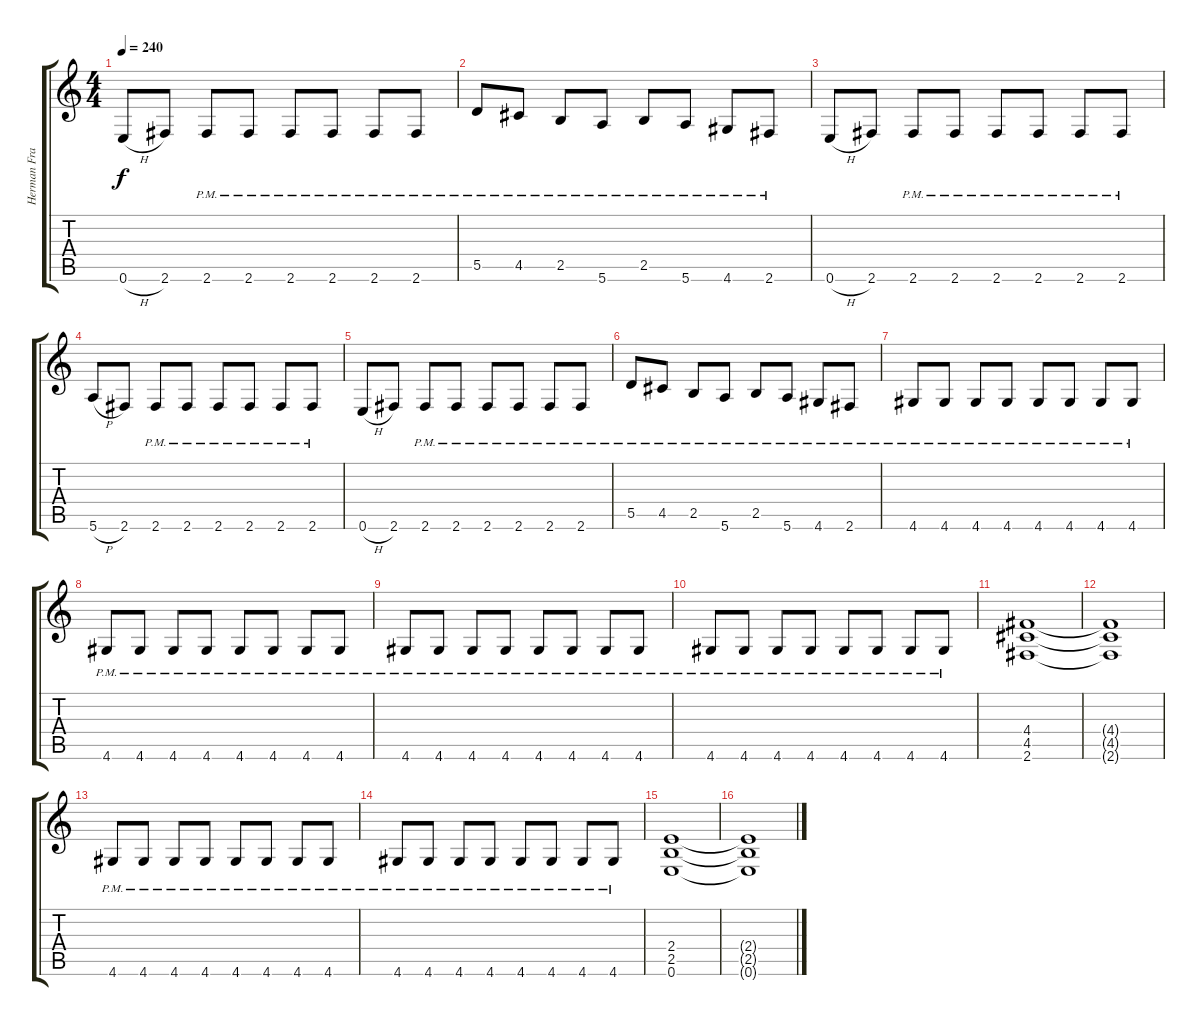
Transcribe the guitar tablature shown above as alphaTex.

\track ("Herman Frank" "Herman Fra") {instrument distortionguitar}
\staff {score tabs}
\tuning (E4 B3 G3 D3 A2 E2) {hide}
\ts (4 4)
\tempo 240
\clef g2
\ks c
0.6{h}.8{dy f} 2.6.8 2.6{pm}.8 2.6{pm}.8 2.6{pm}.8 2.6{pm}.8 2.6{pm}.8 2.6{pm}.8 |
5.5{pm}.8 4.5{pm}.8 2.5{pm}.8 5.6{pm}.8 2.5{pm}.8 5.6{pm}.8 4.6{pm}.8 2.6{pm}.8 |
0.6{h}.8 2.6.8 2.6{pm}.8 2.6{pm}.8 2.6{pm}.8 2.6{pm}.8 2.6{pm}.8 2.6{pm}.8 |
5.6{h}.8 2.6.8 2.6{pm}.8 2.6{pm}.8 2.6{pm}.8 2.6{pm}.8 2.6{pm}.8 2.6{pm}.8 |
0.6{h}.8 2.6.8 2.6{pm}.8 2.6{pm}.8 2.6{pm}.8 2.6{pm}.8 2.6{pm}.8 2.6{pm}.8 |
5.5{pm}.8 4.5{pm}.8 2.5{pm}.8 5.6{pm}.8 2.5{pm}.8 5.6{pm}.8 4.6{pm}.8 2.6{pm}.8 |
4.6{pm}.8 4.6{pm}.8 4.6{pm}.8 4.6{pm}.8 4.6{pm}.8 4.6{pm}.8 4.6{pm}.8 4.6{pm}.8 |
4.6{pm}.8 4.6{pm}.8 4.6{pm}.8 4.6{pm}.8 4.6{pm}.8 4.6{pm}.8 4.6{pm}.8 4.6{pm}.8 |
4.6{pm}.8 4.6{pm}.8 4.6{pm}.8 4.6{pm}.8 4.6{pm}.8 4.6{pm}.8 4.6{pm}.8 4.6{pm}.8 |
4.6{pm}.8 4.6{pm}.8 4.6{pm}.8 4.6{pm}.8 4.6{pm}.8 4.6{pm}.8 4.6{pm}.8 4.6{pm}.8 |
(4.4 4.5 2.6).1 |
(4.4{t} 4.5{t} 2.6{t}).1 |
4.6{pm}.8 4.6{pm}.8 4.6{pm}.8 4.6{pm}.8 4.6{pm}.8 4.6{pm}.8 4.6{pm}.8 4.6{pm}.8 |
4.6{pm}.8 4.6{pm}.8 4.6{pm}.8 4.6{pm}.8 4.6{pm}.8 4.6{pm}.8 4.6{pm}.8 4.6{pm}.8 |
(2.4 2.5 0.6).1 |
(2.4{t} 2.5{t} 0.6{t}).1
